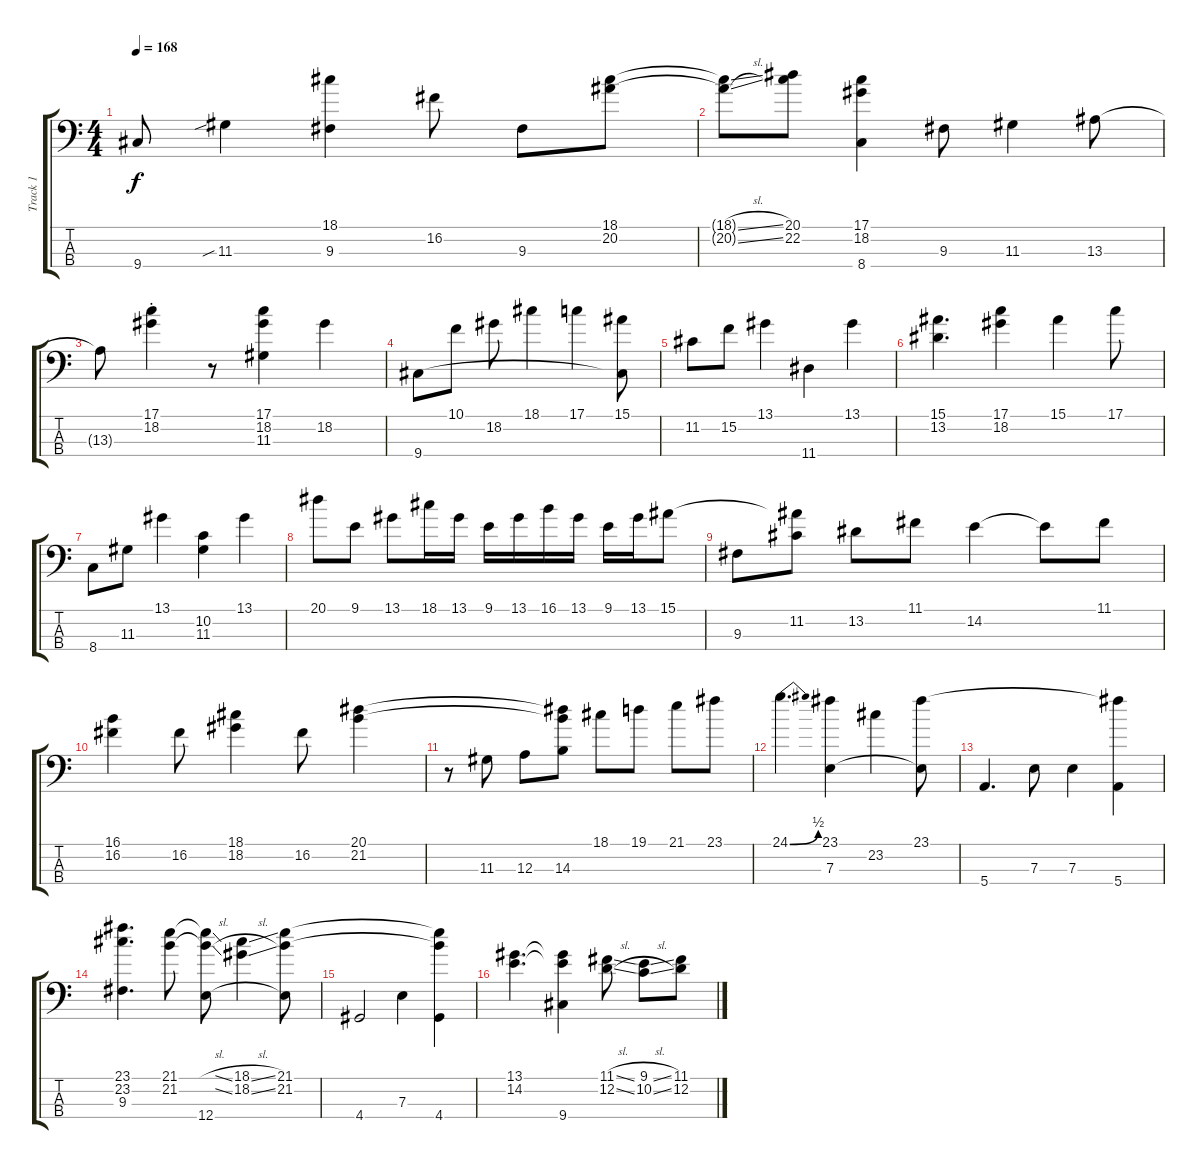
\track ("Track 1" "Track 1") {instrument electricbassfinger}
\staff {score tabs}
\tuning (G2 D2 A1 E1) {hide}
\ts (4 4)
\tempo 168
\clef f4
\ks c
9.4.8{dy f} 11.3{sib}.4 (18.1{t} 9.3).4 16.2{t}.8 9.3.8 (18.1 20.2).8 |
(18.1{sl t} 20.2{sl t}).8 (20.1 22.2).8 (17.1 18.2 8.4).4 9.3.8 11.3.4 13.3.8 |
13.3{t}.8 (17.1{st} 18.2{st}).4 r.8 (17.1 18.2 11.3).4 18.2.4 |
9.4.8 10.1.8 18.2.8 18.1.4 17.1.4 (15.1 9.4{t}).8 |
11.2.8 15.2.8 13.1.4 11.4.4 13.1.4 |
(15.1 13.2).4{d} (17.1 18.2).4 15.1.4 17.1.8 |
8.4.8 11.3.8 13.1.4 (10.2 11.3).4 13.1.4 |
20.1.8 9.1.8 13.1.8 18.1.16 13.1.16 9.1.16 13.1.16 16.1.16 13.1.16 9.1.16 13.1.16 15.1.8 |
9.3.8 (15.1{t} 11.2).8 13.2.8 11.1.8 14.2.4 14.2{t}.8 11.1.8 |
(16.1 16.2).4 16.2.8 (18.1 18.2).4 16.2.8 (20.1 21.2).4 |
r.8 11.3.8 12.3.8 (20.1{t} 21.2{t} 14.3).8 18.1.8 19.1.8 21.1.8 23.1.8 |
24.1{be (bend 0 0 60 2)}.4{d} (23.1 7.3).4 23.2.4 (23.1 7.3{t}).8 |
5.4.4{d} 7.3.8 7.3.4 (23.1{t} 5.4).4 |
(23.1 23.2 9.3).4{d} (21.1 21.2).8 (21.1{sl t} 21.2{sl t} 12.4).8 (18.1{sl} 18.2{sl}).4 (21.1 21.2 12.4{t}).8 |
4.4.2 7.3.4 (21.1{t} 21.2{t} 4.4).4 |
(13.1 14.2).4{d} (13.1{t} 14.2{t} 9.4).4 (11.1{sl} 12.2{sl}).8 (9.1{sl} 10.2{sl}).8 (11.1 12.2).8
